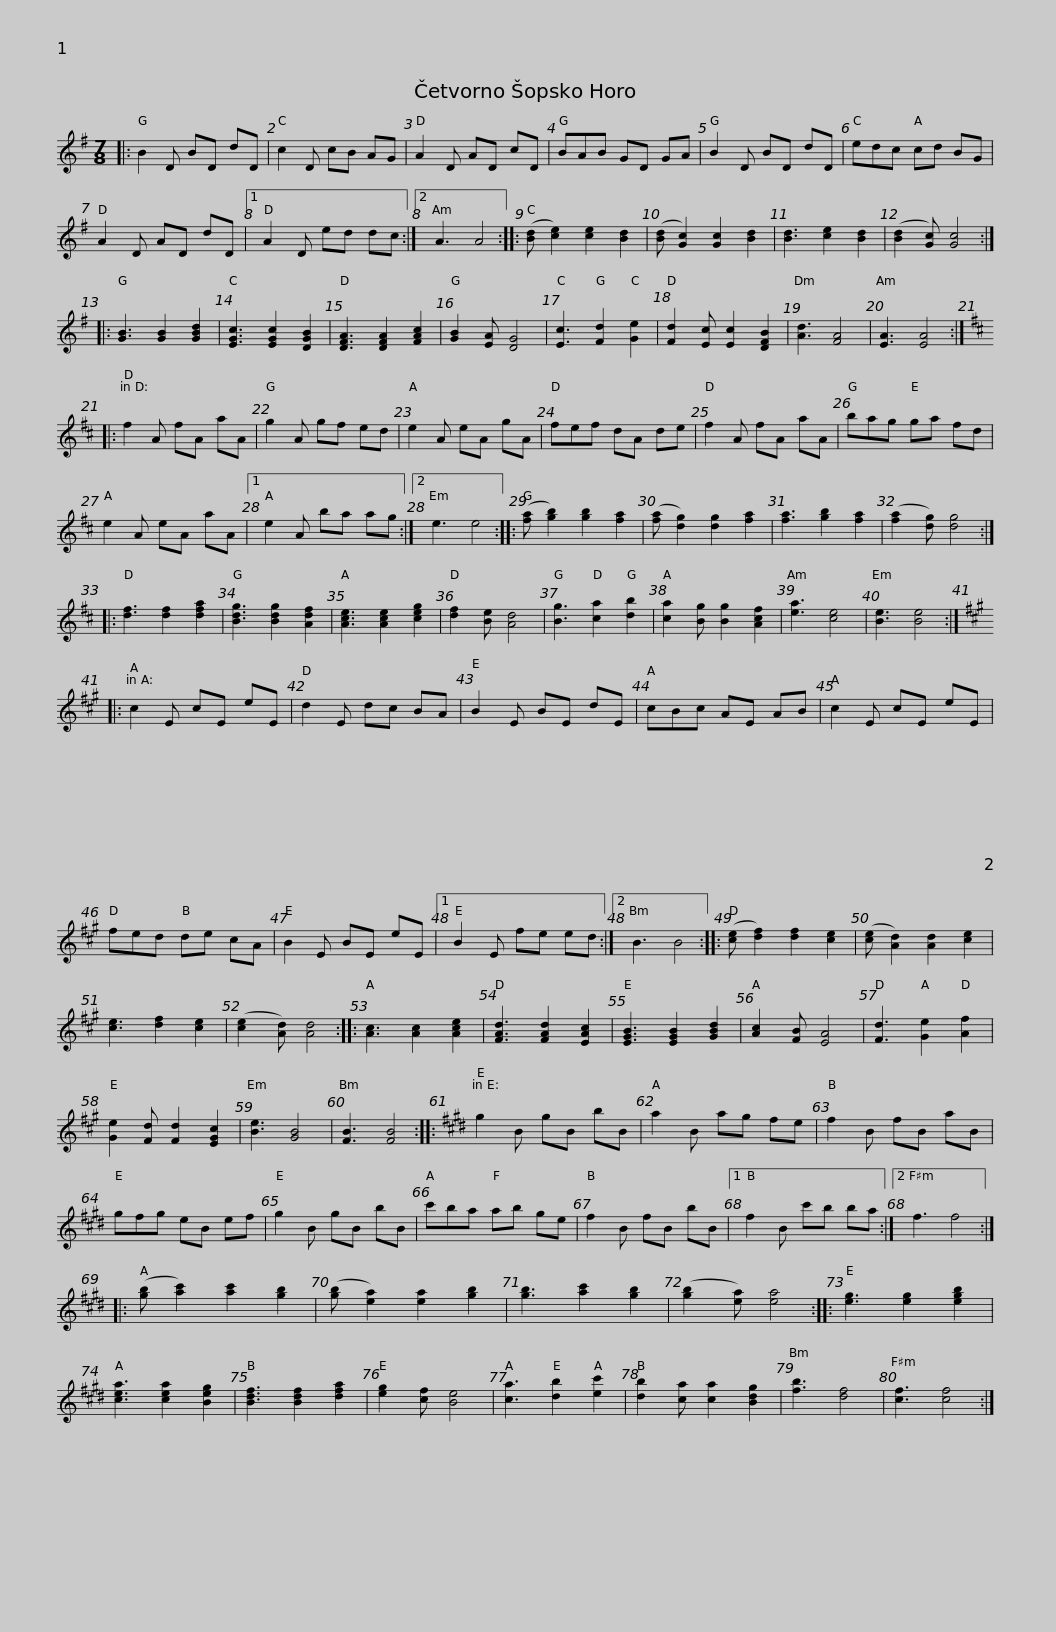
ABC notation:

X:1
L:1/8
M:7/8
I:linebreak $
K:G
V:1 treble
V:1
|: B2 D BD dD | c2 D cB AG | A2 D AD cD | BAB GD GA | B2 D BD dD | %5
 edc cd BG |$ A2 D AD dD |1 A2 D ed dc :|2 A3 A4 :: ([Bd] [ce]2) [ce]2 [Bd]2 | %10
 ([Bd] [Gc]2) [Gc]2 [Bd]2 | [Bd]3 [ce]2 [Bd]2 | ([Bd]2 [Gc]) [Gc]4 :: [GB]3 [GB]2 [GBd]2 | [EGc]3 [EGc]2 [DGB]2 |$ %15
 [DFA]3 [DFA]2 [FAc]2 | [GB]2 [EA] [DG]4 | [Ec]3 [Fd]2 [Ge]2 | [Fd]2 [Ec] [Ec]2 [DFB]2 | [Ad]3 [FA]4 | %20
 [EA]3 [EA]4 ::[K:D] f2 A fA aA | g2 A gf ed |$ e2 A eA gA | fef dA de | %25
 f2 A fA aA | bag ga fd | e2 A eA aA |1 e2 A ba ag :|2$ e3 e4 :: %30
 ([fa] [gb]2) [gb]2 [fa]2 | ([fa] [dg]2) [dg]2 [fa]2 | [fa]3 [gb]2 [fa]2 | ([fa]2 [dg]) [dg]4 :: [df]3 [df]2 [dfa]2 | %35
 [Bdg]3 [Bdg]2 [Adf]2 | [Ace]3 [Ace]2 [ceg]2 | [df]2 [Be] [Ad]4 | [Bg]3 [ca]2 [db]2 |$ [ca]2 [Bg] [Bg]2 [Acf]2 | %40
 [ea]3 [ce]4 | [Be]3 [Be]4 ::[K:A] c2 E cE eE | d2 E dc BA | B2 E BE dE | %45
 cBc AE AB |$ c2 E cE eE | fed de cA | B2 E BE eE |1 B2 E fe ed :|2 %50
 B3 B4 :: ([ce] [df]2) [df]2 [ce]2 | ([ce] [Ad]2) [Ad]2 [ce]2 | [ce]3 [df]2 [ce]2 |$ ([ce]2 [Ad]) [Ad]4 :: %55
 [Ac]3 [Ac]2 [Ace]2 | [FAd]3 [FAd]2 [EAc]2 | [EGB]3 [EGB]2 [GBd]2 | [Ac]2 [FB] [EA]4 | [Fd]3 [Ge]2 [Af]2 | %60
 [Ge]2 [Fd] [Fd]2 [EGc]2 | [Be]3 [GB]4 | [FB]3 [FB]4 ::$[K:E] g2 B gB bB | a2 B ag fe | %65
 f2 B fB aB | gfg eB ef | g2 B gB bB | c'ba ab ge |$ f2 B fB bB |1 %70
 f2 B c'b ba :|2 f3 f4 :: ([gb] [ac']2) [ac']2 [gb]2 | ([gb] [ea]2) [ea]2 [gb]2 | [gb]3 [ac']2 [gb]2 | %75
 ([gb]2 [ea]) [ea]4 :: [eg]3 [eg]2 [egb]2 |$ [cea]3 [cea]2 [Beg]2 | [Bdf]3 [Bdf]2 [dfa]2 | [eg]2 [cf] [Be]4 | %80
 [ca]3 [db]2 [ec']2 | [db]2 [ca] [ca]2 [Bdg]2 | [fb]3 [df]4 | [cf]3 [cf]4 :| %84
